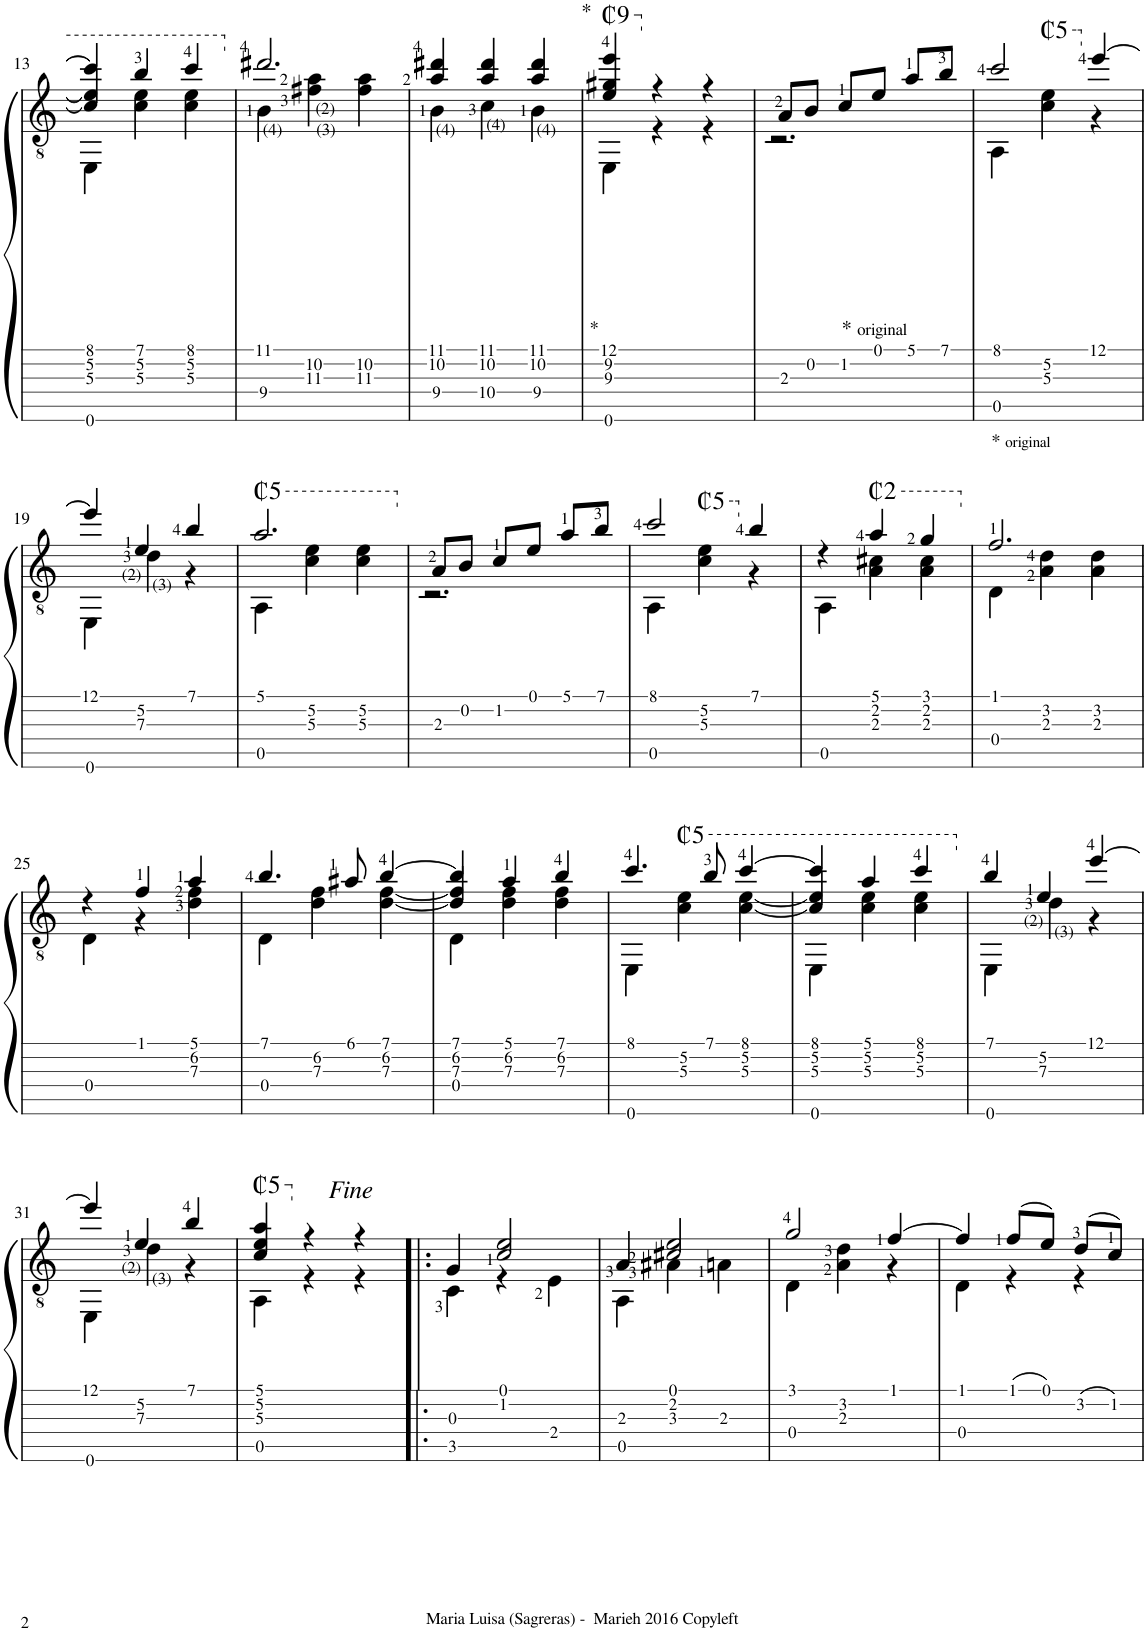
**kern	**kern
*part2	*part1
*staff2	*staff1
*I"Guitare classique [Tablature]	*I"Guitare classique
!!LO:PB:g=z
*	*clefGv2
*k[]	*k[]
*M3/4	*M3/4
=13	=13
*^	*^
*	*^	*	*^
4cc]	4c] 4e]	4EE	4cc/]	4c/] 4e/]	4EE\
4b	4ryy	4c 4e	4b/	4ryy	4c\ 4e\
4cc	4ryy	4c 4e	4cc/	4ryy	4c\ 4e\
*	*v	*v	*	*	*
*	*	*	*v	*v
=14	=14	=14	=14
2.dd#X	4B	2.dd#X/	4B\
.	4f#X 4a	.	4f#X\ 4a\
.	4f# 4a	.	4f#\ 4a\
=15	=15	=15	=15
4a 4dd#X	4B	4a/ 4dd#X/	4B\
4a 4dd#	4c	4a/ 4dd#/	4c\
4a 4dd#	4B	4a/ 4dd#/	4B\
=16	=16	=16	=16
!	!	!LO:TX:a:t=*	!
!	!	!LO:TX:a:t=₵9	!
!LO:TX:a:t=*	!	!	!
!LO:TX:b:t=*	!	!	!
!LO:TX:b:t=original	!	!	!
4e 4g#X 4ee	4EE	4e/ 4g#X/ 4ee/	4EE\
!	!	!LO:TX:b:t=*	!
!	!	!LO:TX:b:t=original	!
4r	4r	4r	4r
4r	4r	4r	4r
=17	=17	=17	=17
8AL	2.r	8A/L	2.r
8BJ	.	8B/J	.
8cL	.	8c/L	.
8eJ	.	8e/J	.
8aL	.	8a/L	.
8bJ	.	8b/J	.
=18	=18	=18	=18
2cc	4AA	2cc/	4AA\
!	!	!	!LO:TX:a:t=₵5
.	4c 4e	.	4c\ 4e\
[4ee	4r	[4ee/	4r
!!LO:LB:g=z	!!
=19	=19	=19	=19
4ee]	4EE	4ee/]	4EE\
4e	4d	4e/	4d\
4b	4r	4b/	4r
=20	=20	=20	=20
!	!	!LO:TX:a:t=₵5	!
2.a	4AA	2.a/	4AA\
.	4c 4e	.	4c\ 4e\
.	4c 4e	.	4c\ 4e\
=21	=21	=21	=21
8AL	2.r	8A/L	2.r
8BJ	.	8B/J	.
8cL	.	8c/L	.
8eJ	.	8e/J	.
8aL	.	8a/L	.
8bJ	.	8b/J	.
=22	=22	=22	=22
2cc	4AA	2cc/	4AA\
!	!	!	!LO:TX:a:t=₵5
.	4c 4e	.	4c\ 4e\
4b	4r	4b/	4r
=23	=23	=23	=23
4r	4AA	4r	4AA\
!	!	!LO:TX:a:t=₵2	!
4a	4A 4c#X	4a/	4A\ 4c#X\
4g	4A 4c#	4g/	4A\ 4c#\
=24	=24	=24	=24
2.f	4D	2.f/	4D\
.	4A 4d	.	4A\ 4d\
.	4A 4d	.	4A\ 4d\
!!LO:LB:g=z	!!
=25	=25	=25	=25
4r	4D	4r	4D\
4f	4r	4f/	4r
4a	4d 4f	4a/	4d\ 4f\
=26	=26	=26	=26
4.b	4D	4.b/	4D\
.	4d 4f	.	4d\ 4f\
8a#X	.	8a#X/	.
[4b	[4d [4f	[4b/	[4d\ [4f\
=27	=27	=27	=27
*	*^	*	*^
4b]	4d] 4f]	4D	4b/]	4d/] 4f/]	4D\
4a	4ryy	4d 4f	4a/	4ryy	4d\ 4f\
4b	4ryy	4d 4f	4b/	4ryy	4d\ 4f\
*	*v	*v	*	*	*
*	*	*	*v	*v
=28	=28	=28	=28
4.cc	4EE	4.cc/	4EE\
!	!	!	!LO:TX:a:t=₵5
.	4c 4e	.	4c\ 4e\
8b	.	8b/	.
[4cc	[4c [4e	[4cc/	[4c\ [4e\
=29	=29	=29	=29
*	*^	*	*^
4cc]	4c] 4e]	4EE	4cc/]	4c/] 4e/]	4EE\
4a	4ryy	4c 4e	4a/	4ryy	4c\ 4e\
4cc	4ryy	4c 4e	4cc/	4ryy	4c\ 4e\
*	*v	*v	*	*	*
*	*	*	*v	*v
=30	=30	=30	=30
4b	4EE	4b/	4EE\
4e	4d	4e/	4d\
[4ee	4r	[4ee/	4r
!!LO:LB:g=z	!!
=31	=31	=31	=31
4ee]	4EE	4ee/]	4EE\
4e	4d	4e/	4d\
4b	4r	4b/	4r
=32	=32	=32	=32
!	!	!LO:TX:a:t=₵5	!
4c 4e 4a	4AA	4c/ 4e/ 4a/	4AA\
4r	4r	4r	4r
4r	4r	4r	4r
=33!|:	=33!|:	=33!|:	=33!|:
4G	4C	4G/	4C\
2c 2e	4r	2c/ 2e/	4r
.	4E	.	4E\
=34	=34	=34	=34
4A	4AA	4A/	4AA\
2c#X 2e	4A#X	2c#X/ 2e/	4A#X\
.	4An	.	4An\
=35	=35	=35	=35
2g	4D	2g/	4D\
.	4A 4d	.	4A\ 4d\
[4f	4r	[4f/	4r
=36	=36	=36	=36
4f]	4D	4f/]	4D\
(8fL	4r	(8f/L	4r
8eJ)	.	8e/J)	.
(8dL	4r	(8d/L	4r
8cJ)	.	8c/J)	.
*v	*v	*	*
*	*v	*v
=	=
*-	*-
